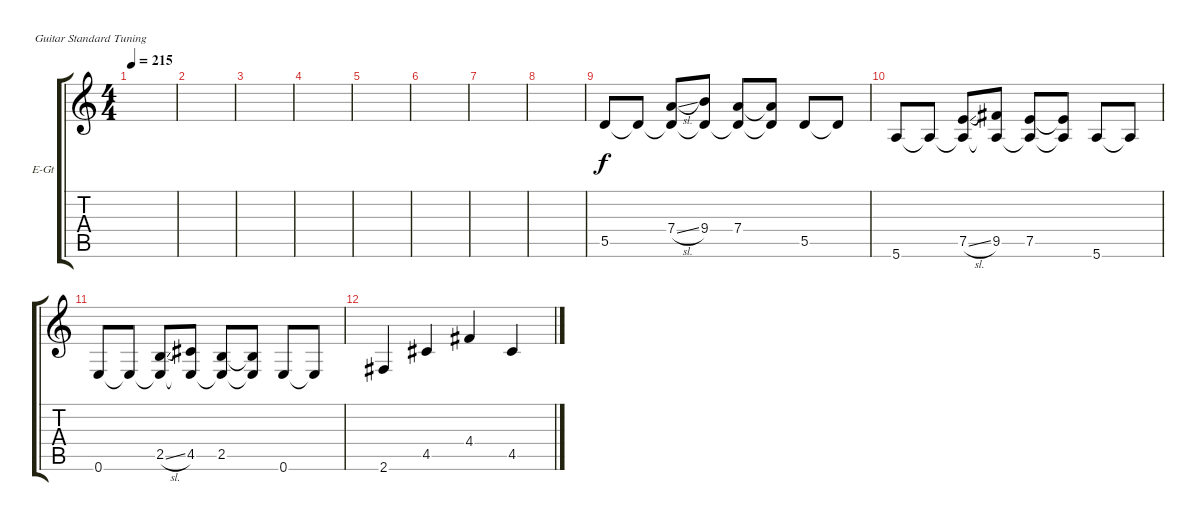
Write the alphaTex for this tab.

\defaultSystemsLayout 4
\bracketExtendMode groupsimilarinstruments
\firstSystemTrackNameOrientation horizontal
\otherSystemsTrackNameOrientation horizontal
\track ("Electric Guitar" "E-Gt") {instrument distortionguitar}
\staff {score tabs}
\tuning (E4 B3 G3 D3 A2 E2)
\ts (4 4)
\tempo 215
\clef g2
\ks c
|
|
|
|
|
|
|
|
5.5.8 5.5{t}.8 (7.4{sl} 5.5{t}).8 (9.4 5.5{t}).8 (7.4 5.5{t}).8 (7.4{t} 5.5{t}).8 5.5.8 5.5{t}.8 |
5.6.8 5.6{t}.8 (7.5{sl} 5.6{t}).8 (9.5 5.6{t}).8 (7.5 5.6{t}).8 (5.6{t} 7.5{t}).8 5.6.8 5.6{t}.8 |
0.6.8 0.6{t}.8 (2.5{sl} 0.6{t}).8 (4.5 0.6{t}).8 (2.5 0.6{t}).8 (0.6{t} 2.5{t}).8 0.6.8 0.6{t}.8 |
2.6.4 4.5.4 4.4.4 4.5.4
